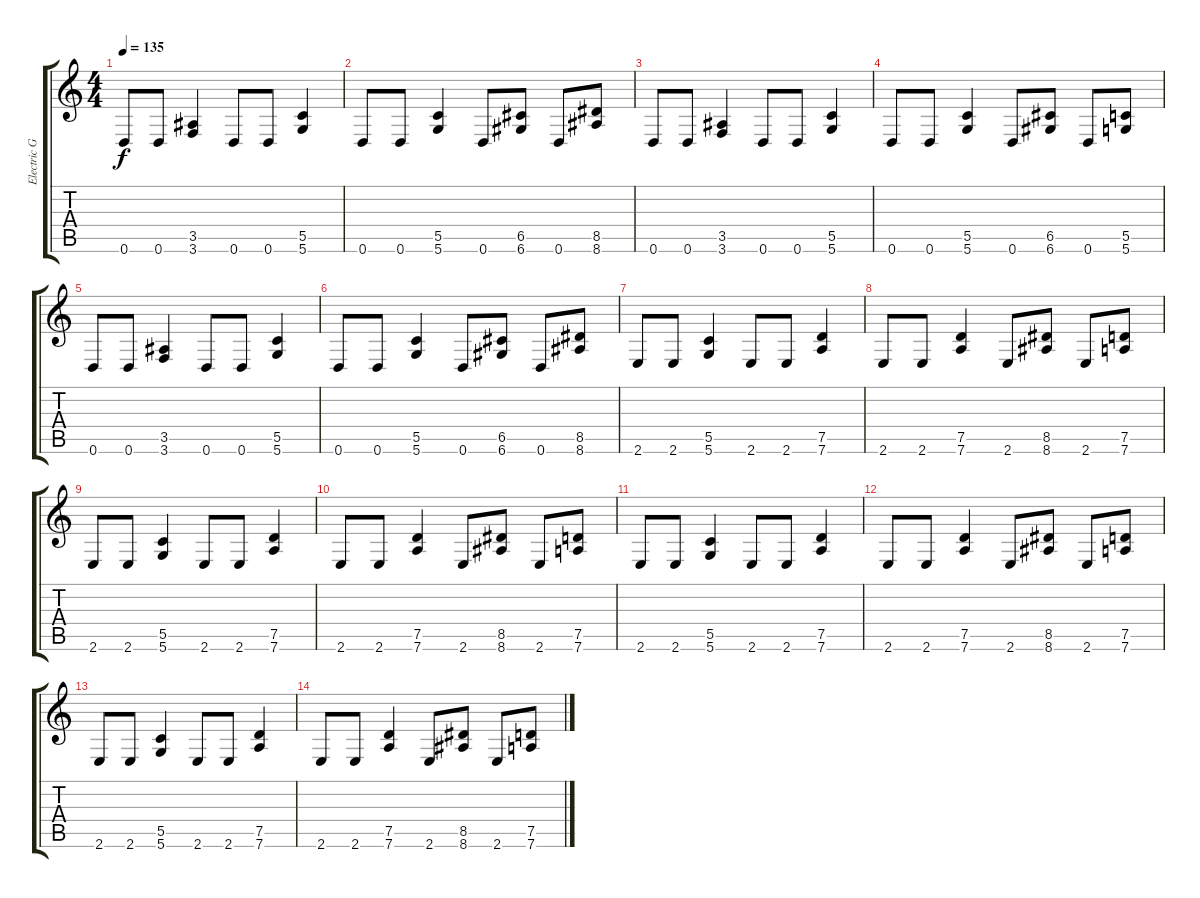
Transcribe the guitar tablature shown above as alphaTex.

\track ("Electric Guitar" "Electric G") {mute instrument distortionguitar}
\staff {score tabs}
\tuning (D4 A3 F3 C3 G2 D2) {hide}
\ts (4 4)
\tempo 135
\clef g2
\ks c
0.6.8{dy f} 0.6.8 (3.5 3.6).4 0.6.8 0.6.8 (5.5 5.6).4 |
0.6.8 0.6.8 (5.5 5.6).4 0.6.8 (6.5 6.6).8 0.6.8 (8.5 8.6).8 |
0.6.8 0.6.8 (3.5 3.6).4 0.6.8 0.6.8 (5.5 5.6).4 |
0.6.8 0.6.8 (5.5 5.6).4 0.6.8 (6.5 6.6).8 0.6.8 (5.5 5.6).8 |
0.6.8 0.6.8 (3.5 3.6).4 0.6.8 0.6.8 (5.5 5.6).4 |
0.6.8 0.6.8 (5.5 5.6).4 0.6.8 (6.5 6.6).8 0.6.8 (8.5 8.6).8 |
2.6.8 2.6.8 (5.5 5.6).4 2.6.8 2.6.8 (7.5 7.6).4 |
2.6.8 2.6.8 (7.5 7.6).4 2.6.8 (8.5 8.6).8 2.6.8 (7.5 7.6).8 |
2.6.8 2.6.8 (5.5 5.6).4 2.6.8 2.6.8 (7.5 7.6).4 |
2.6.8 2.6.8 (7.5 7.6).4 2.6.8 (8.5 8.6).8 2.6.8 (7.5 7.6).8 |
2.6.8 2.6.8 (5.5 5.6).4 2.6.8 2.6.8 (7.5 7.6).4 |
2.6.8 2.6.8 (7.5 7.6).4 2.6.8 (8.5 8.6).8 2.6.8 (7.5 7.6).8 |
2.6.8 2.6.8 (5.5 5.6).4 2.6.8 2.6.8 (7.5 7.6).4 |
2.6.8 2.6.8 (7.5 7.6).4 2.6.8 (8.5 8.6).8 2.6.8 (7.5 7.6).8
